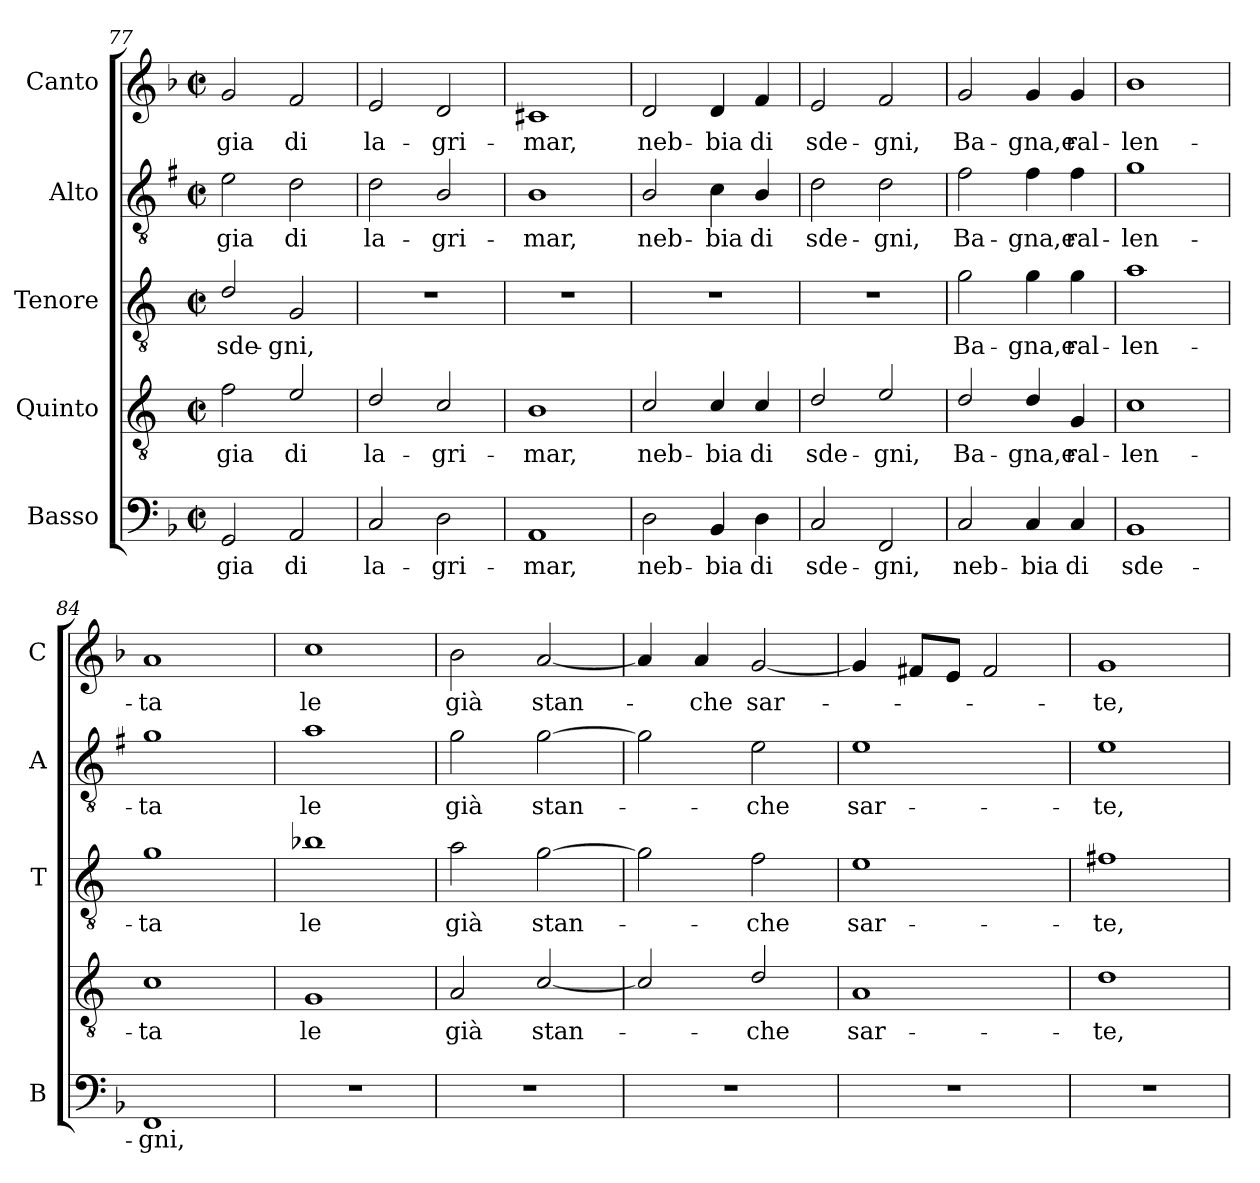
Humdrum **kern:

**kern	**text	**kern	**text	**kern	**text	**kern	**text	**kern	**text
*part5	*part5	*part4	*part4	*part3	*part3	*part2	*part2	*part1	*part1
*staff5	*staff5	*staff4	*staff4	*staff3	*staff3	*staff2	*staff2	*staff1	*staff1
*I"Basso	*	*I"Quinto	*	*I"Tenore	*	*I"Alto	*	*I"Canto	*
*I'B	*	*	*	*I'T	*	*I'A	*	*I'C	*
*clefF4	*	*clefGv2	*	*clefGv2	*	*clefGv2	*	*clefG2	*
*	*	*ITrd4c7	*	*ITrd4c7	*	*ITrd1c2	*	*	*
*k[b-]	*	*k[b-]	*	*k[b-]	*	*k[b-]	*	*k[b-]	*
*F:	*	*F:	*	*F:	*	*F:	*	*F:	*
*M2/2	*	*M2/2	*	*M2/2	*	*M2/2	*	*M2/2	*
*met(c|)	*	*met(c|)	*	*met(c|)	*	*met(c|)	*	*met(c|)	*
=77	=77	=77	=77	=77	=77	=77	=77	=77	=77
!	!LO:LY:b	!	!LO:LY:b	!	!LO:LY:b	!	!LO:LY:b	!	!LO:LY:b
2GG/	-gia	2B-\	-gia	2G/	sde-	2d\	-gia	2g/	-gia
!	!LO:LY:b	!	!LO:LY:b	!	!LO:LY:b	!	!LO:LY:b	!	!LO:LY:b
2AA/	di	2A/	di	2C/	-gni,	2c\	di	2f/	di
=78	=78	=78	=78	=78	=78	=78	=78	=78	=78
!	!LO:LY:b	!	!LO:LY:b	!	!	!	!LO:LY:b	!	!LO:LY:b
2C/	la-	2G/	la-	1r	.	2c\	la-	2e/	la-
!	!LO:LY:b	!	!LO:LY:b	!	!	!	!LO:LY:b	!	!LO:LY:b
2D\	-gri-	2F/	-gri-	.	.	2A/	-gri-	2d/	-gri-
=79	=79	=79	=79	=79	=79	=79	=79	=79	=79
!	!LO:LY:b	!	!LO:LY:b	!	!	!	!LO:LY:b	!	!LO:LY:b
1AA	-mar,	1E	-mar,	1r	.	1A	-mar,	1c#X	-mar,
=80	=80	=80	=80	=80	=80	=80	=80	=80	=80
!	!LO:LY:b	!	!LO:LY:b	!	!	!	!LO:LY:b	!	!LO:LY:b
2D\	neb-	2F/	neb-	1r	.	2A/	neb-	2d/	neb-
!	!LO:LY:b	!	!LO:LY:b	!	!	!	!LO:LY:b	!	!LO:LY:b
4BB-/	-bia	4F/	-bia	.	.	4B-\	-bia	4d/	-bia
!	!LO:LY:b	!	!LO:LY:b	!	!	!	!LO:LY:b	!	!LO:LY:b
4D\	di	4F/	di	.	.	4A/	di	4f/	di
=81	=81	=81	=81	=81	=81	=81	=81	=81	=81
!	!LO:LY:b	!	!LO:LY:b	!	!	!	!LO:LY:b	!	!LO:LY:b
2C/	sde-	2G/	sde-	1r	.	2c\	sde-	2e/	sde-
!	!LO:LY:b	!	!LO:LY:b	!	!	!	!LO:LY:b	!	!LO:LY:b
2FF/	-gni,	2A/	-gni,	.	.	2c\	-gni,	2f/	-gni,
!!LO:PB:g=z
=82	=82	=82	=82	=82	=82	=82	=82	=82	=82
!	!LO:LY:b	!	!LO:LY:b	!	!LO:LY:b	!	!LO:LY:b	!	!LO:LY:b
2C/	neb-	2G/	Ba-	2c\	Ba-	2e\	Ba-	2g/	Ba-
!	!LO:LY:b	!	!LO:LY:b	!	!LO:LY:b	!	!LO:LY:b	!	!LO:LY:b
4C/	-bia	4G/	-gna,e	4c\	-gna,e	4e\	-gna,e	4g/	-gna,e
!	!LO:LY:b	!	!LO:LY:b	!	!LO:LY:b	!	!LO:LY:b	!	!LO:LY:b
4C/	di	4C/	ral-	4c\	ral-	4e\	ral-	4g/	ral-
=83	=83	=83	=83	=83	=83	=83	=83	=83	=83
!	!LO:LY:b	!	!LO:LY:b	!	!LO:LY:b	!	!LO:LY:b	!	!LO:LY:b
1BB-	sde-	1F	-len-	1d	-len-	1f	-len-	1b-	-len-
=84	=84	=84	=84	=84	=84	=84	=84	=84	=84
!	!LO:LY:b	!	!LO:LY:b	!	!LO:LY:b	!	!LO:LY:b	!	!LO:LY:b
1FF	-gni,	1F	-ta	1c	-ta	1f	-ta	1a	-ta
=85	=85	=85	=85	=85	=85	=85	=85	=85	=85
!	!	!	!LO:LY:b	!	!LO:LY:b	!	!LO:LY:b	!	!LO:LY:b
1r	.	1C	le	1e-X	le	1g	le	1cc	le
=86	=86	=86	=86	=86	=86	=86	=86	=86	=86
!	!	!	!LO:LY:b	!	!LO:LY:b	!	!LO:LY:b	!	!LO:LY:b
1r	.	2D/	già	2d\	già	2f\	già	2b-\	già
!	!	!	!LO:LY:b	!	!LO:LY:b	!	!LO:LY:b	!	!LO:LY:b
.	.	[2F/	stan-	[2c\	stan-	[2f\	stan-	[2a/	stan-
=87	=87	=87	=87	=87	=87	=87	=87	=87	=87
1r	.	2F/]	.	2c\]	.	2f\]	.	4a/]	.
!	!	!	!	!	!	!	!	!	!LO:LY:b
.	.	.	.	.	.	.	.	4a/	-che
!	!	!	!LO:LY:b	!	!LO:LY:b	!	!LO:LY:b	!	!LO:LY:b
.	.	2G/	-che	2B-\	-che	2d\	-che	[2g/	sar-
=88	=88	=88	=88	=88	=88	=88	=88	=88	=88
!	!	!	!LO:LY:b	!	!LO:LY:b	!	!LO:LY:b	!	!
1r	.	1D	sar-	1A	sar-	1d	sar-	4g/]	.
.	.	.	.	.	.	.	.	8f#X/L	.
.	.	.	.	.	.	.	.	8e/J	.
.	.	.	.	.	.	.	.	2f#/	.
=89	=89	=89	=89	=89	=89	=89	=89	=89	=89
!	!	!	!LO:LY:b	!	!LO:LY:b	!	!LO:LY:b	!	!LO:LY:b
1r	.	1G	-te,	1Bn	-te,	1d	-te,	1g	-te,
=	=	=	=	=	=	=	=	=	=
*-	*-	*-	*-	*-	*-	*-	*-	*-	*-
